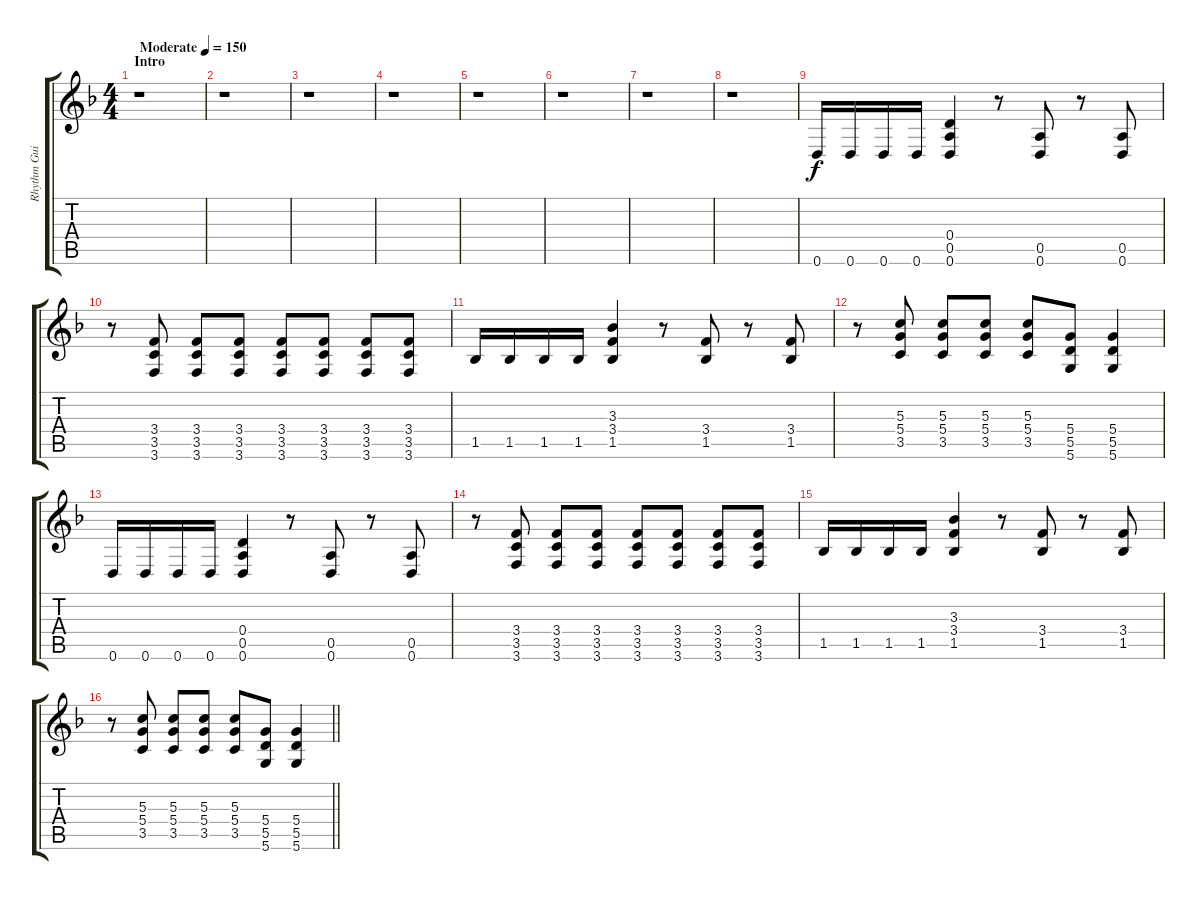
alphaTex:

\track ("Rhythm Guitar" "Rhythm Gui") {instrument distortionguitar}
\staff {score tabs}
\tuning (E4 B3 G3 D3 A2 D2) {hide}
\ts (4 4)
\section ("" "Intro")
\tempo (150 "Moderate")
\clef g2
\ks f
r.1{dy f instrument distortionguitar} |
r.1 |
r.1 |
r.1 |
r.1 |
r.1 |
r.1 |
r.1 |
0.6.16 0.6.16 0.6.16 0.6.16 (0.4 0.5 0.6).4 r.8 (0.5 0.6).8 r.8 (0.5 0.6).8 |
r.8 (3.4 3.5 3.6).8 (3.4 3.5 3.6).8 (3.4 3.5 3.6).8 (3.4 3.5 3.6).8 (3.4 3.5 3.6).8 (3.4 3.5 3.6).8 (3.4 3.5 3.6).8 |
1.5.16 1.5.16 1.5.16 1.5.16 (3.3 3.4 1.5).4 r.8 (3.4 1.5).8 r.8 (3.4 1.5).8 |
r.8 (5.3 5.4 3.5).8 (5.3 5.4 3.5).8 (5.3 5.4 3.5).8 (5.3 5.4 3.5).8 (5.4 5.5 5.6).8 (5.4 5.5 5.6).4 |
0.6.16 0.6.16 0.6.16 0.6.16 (0.4 0.5 0.6).4 r.8 (0.5 0.6).8 r.8 (0.5 0.6).8 |
r.8 (3.4 3.5 3.6).8 (3.4 3.5 3.6).8 (3.4 3.5 3.6).8 (3.4 3.5 3.6).8 (3.4 3.5 3.6).8 (3.4 3.5 3.6).8 (3.4 3.5 3.6).8 |
1.5.16 1.5.16 1.5.16 1.5.16 (3.3 3.4 1.5).4 r.8 (3.4 1.5).8 r.8 (3.4 1.5).8 |
\barLineRight lightlight
r.8 (5.3 5.4 3.5).8 (5.3 5.4 3.5).8 (5.3 5.4 3.5).8 (5.3 5.4 3.5).8 (5.4 5.5 5.6).8 (5.4 5.5 5.6).4
